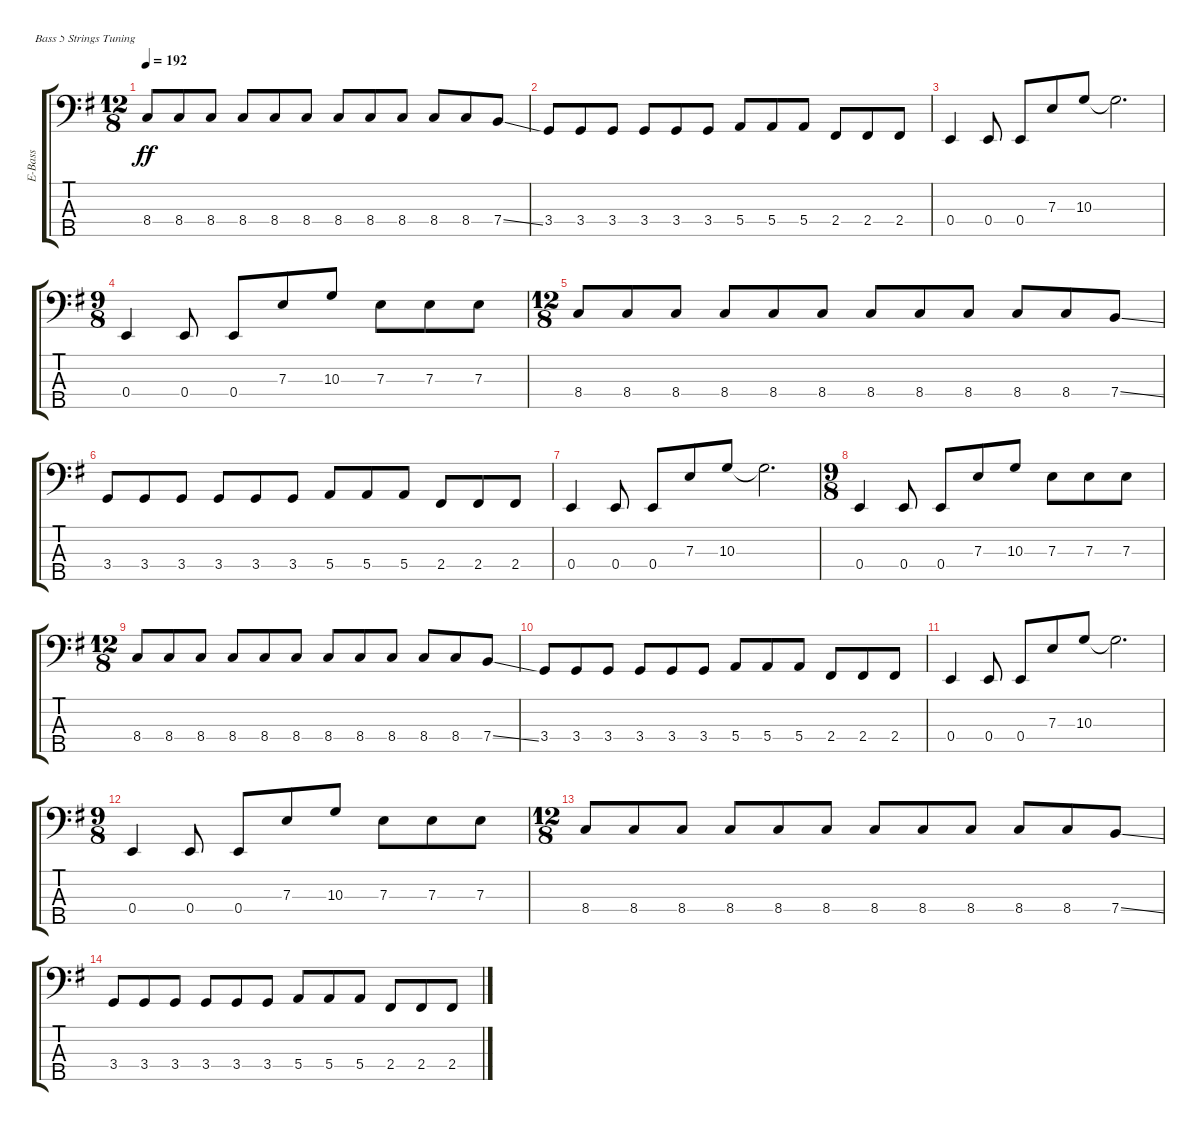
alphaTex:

\defaultSystemsLayout 4
\bracketExtendMode groupsimilarinstruments
\otherSystemsTrackNameOrientation horizontal
\track ("Electric Bass" "E-Bass") {multiBarRest instrument electricbassfinger}
\staff {score tabs}
\tuning (G2 D2 A1 E1 B0)
\ts (12 8)
\beaming (8 3 3 3 3)
\tempo 192
\clef f4
\ks g
8.4{acc forcenatural}.8{dy ff} 8.4{acc forcenatural}.8 8.4{acc forcenatural}.8 8.4{acc forcenatural}.8 8.4{acc forcenatural}.8 8.4{acc forcenatural}.8 8.4{acc forcenatural}.8 8.4{acc forcenatural}.8 8.4{acc forcenatural}.8 8.4{acc forcenatural}.8 8.4{acc forcenatural}.8 7.4{ss acc forcenatural}.8 |
3.4{acc forcenatural}.8 3.4{acc forcenatural}.8 3.4{acc forcenatural}.8 3.4{acc forcenatural}.8 3.4{acc forcenatural}.8 3.4{acc forcenatural}.8 5.4{acc forcenatural}.8 5.4{acc forcenatural}.8 5.4{acc forcenatural}.8 2.4{acc #}.8 2.4{acc #}.8 2.4{acc #}.8 |
0.4{acc forcenatural}.4 0.4{acc forcenatural}.8 0.4{acc forcenatural}.8 7.3{acc forcenatural}.8 10.3{acc forcenatural}.8 10.3{t acc forcenatural}.2{d} |
\ts (9 8)
\beaming (8 3 3 3 3)
0.4{acc forcenatural}.4 0.4{acc forcenatural}.8 0.4{acc forcenatural}.8 7.3{acc forcenatural}.8 10.3{acc forcenatural}.8 7.3{acc forcenatural}.8 7.3{acc forcenatural}.8 7.3{acc forcenatural}.8 |
\ts (12 8)
\beaming (8 3 3 3 3)
8.4{acc forcenatural}.8 8.4{acc forcenatural}.8 8.4{acc forcenatural}.8 8.4{acc forcenatural}.8 8.4{acc forcenatural}.8 8.4{acc forcenatural}.8 8.4{acc forcenatural}.8 8.4{acc forcenatural}.8 8.4{acc forcenatural}.8 8.4{acc forcenatural}.8 8.4{acc forcenatural}.8 7.4{ss acc forcenatural}.8 |
3.4{acc forcenatural}.8 3.4{acc forcenatural}.8 3.4{acc forcenatural}.8 3.4{acc forcenatural}.8 3.4{acc forcenatural}.8 3.4{acc forcenatural}.8 5.4{acc forcenatural}.8 5.4{acc forcenatural}.8 5.4{acc forcenatural}.8 2.4{acc #}.8 2.4{acc #}.8 2.4{acc #}.8 |
0.4{acc forcenatural}.4 0.4{acc forcenatural}.8 0.4{acc forcenatural}.8 7.3{acc forcenatural}.8 10.3{acc forcenatural}.8 10.3{t acc forcenatural}.2{d} |
\ts (9 8)
\beaming (8 3 3 3 3)
0.4{acc forcenatural}.4 0.4{acc forcenatural}.8 0.4{acc forcenatural}.8 7.3{acc forcenatural}.8 10.3{acc forcenatural}.8 7.3{acc forcenatural}.8 7.3{acc forcenatural}.8 7.3{acc forcenatural}.8 |
\ts (12 8)
\beaming (8 3 3 3 3)
8.4{acc forcenatural}.8 8.4{acc forcenatural}.8 8.4{acc forcenatural}.8 8.4{acc forcenatural}.8 8.4{acc forcenatural}.8 8.4{acc forcenatural}.8 8.4{acc forcenatural}.8 8.4{acc forcenatural}.8 8.4{acc forcenatural}.8 8.4{acc forcenatural}.8 8.4{acc forcenatural}.8 7.4{ss acc forcenatural}.8 |
3.4{acc forcenatural}.8 3.4{acc forcenatural}.8 3.4{acc forcenatural}.8 3.4{acc forcenatural}.8 3.4{acc forcenatural}.8 3.4{acc forcenatural}.8 5.4{acc forcenatural}.8 5.4{acc forcenatural}.8 5.4{acc forcenatural}.8 2.4{acc #}.8 2.4{acc #}.8 2.4{acc #}.8 |
0.4{acc forcenatural}.4 0.4{acc forcenatural}.8 0.4{acc forcenatural}.8 7.3{acc forcenatural}.8 10.3{acc forcenatural}.8 10.3{t acc forcenatural}.2{d} |
\ts (9 8)
\beaming (8 3 3 3 3)
0.4{acc forcenatural}.4 0.4{acc forcenatural}.8 0.4{acc forcenatural}.8 7.3{acc forcenatural}.8 10.3{acc forcenatural}.8 7.3{acc forcenatural}.8 7.3{acc forcenatural}.8 7.3{acc forcenatural}.8 |
\ts (12 8)
\beaming (8 3 3 3 3)
8.4{acc forcenatural}.8 8.4{acc forcenatural}.8 8.4{acc forcenatural}.8 8.4{acc forcenatural}.8 8.4{acc forcenatural}.8 8.4{acc forcenatural}.8 8.4{acc forcenatural}.8 8.4{acc forcenatural}.8 8.4{acc forcenatural}.8 8.4{acc forcenatural}.8 8.4{acc forcenatural}.8 7.4{ss acc forcenatural}.8 |
3.4{acc forcenatural}.8 3.4{acc forcenatural}.8 3.4{acc forcenatural}.8 3.4{acc forcenatural}.8 3.4{acc forcenatural}.8 3.4{acc forcenatural}.8 5.4{acc forcenatural}.8 5.4{acc forcenatural}.8 5.4{acc forcenatural}.8 2.4{acc #}.8 2.4{acc #}.8 2.4{acc #}.8
